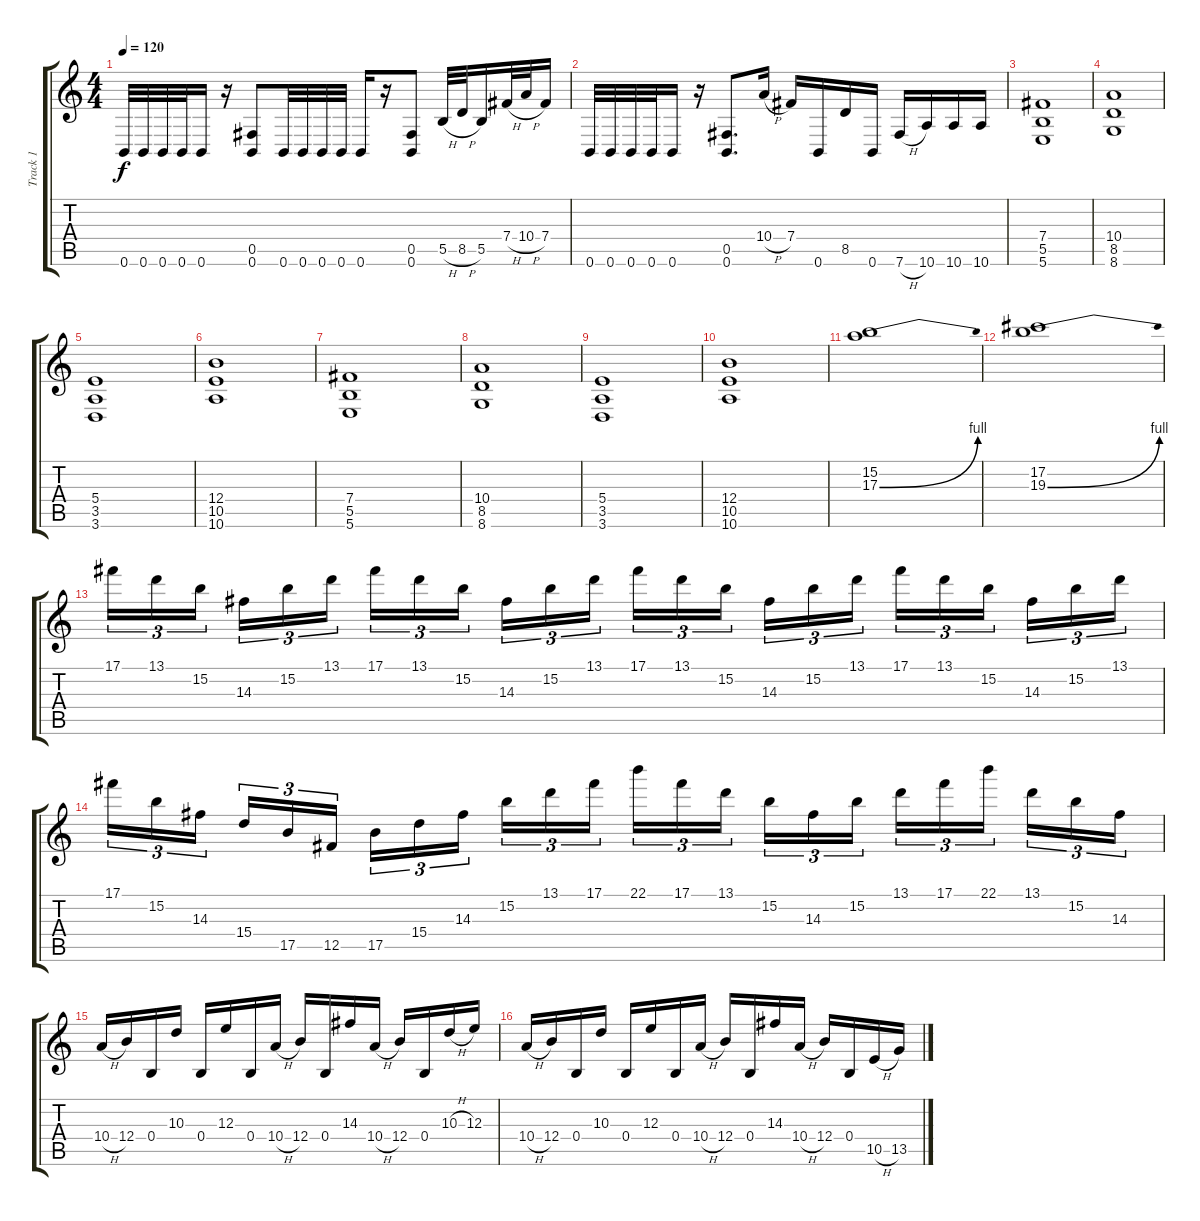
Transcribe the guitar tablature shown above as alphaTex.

\track ("Track 1" "Track 1") {instrument distortionguitar}
\staff {score tabs}
\tuning (Db4 Ab3 E3 B2 Gb2 B1) {hide}
\ts (4 4)
\tempo 120
\clef g2
\ks c
0.6.32{dy f} 0.6.32 0.6.32 0.6.32 0.6.16 r.16 (0.5 0.6).8 0.6.32 0.6.32 0.6.32 0.6.32 0.6.16 r.16 (0.5 0.6).8 5.5{h}.32 8.5{h}.32 5.5.16 7.4{h}.32 10.4{h}.32 7.4.16 |
0.6.32 0.6.32 0.6.32 0.6.32 0.6.16 r.16 (0.5 0.6).8{d} 10.4{h}.16 7.4.16 0.6.16 8.5.16 0.6.16 7.6{h}.16 10.6.16 10.6.16 10.6.16 |
(7.4 5.5 5.6).1 |
(10.4 8.5 8.6).1 |
(5.4 3.5 3.6).1 |
(12.4 10.5 10.6).1 |
(7.4 5.5 5.6).1 |
(10.4 8.5 8.6).1 |
(5.4 3.5 3.6).1 |
(12.4 10.5 10.6).1 |
(15.2 17.3{be (bend 0 0 60 4)}).1 |
(17.2 19.3{be (bend 0 0 60 4)}).1 |
17.1.16{tu (3 2)} 13.1.16{tu (3 2)} 15.2.16{tu (3 2)} 14.3.16{tu (3 2)} 15.2.16{tu (3 2)} 13.1.16{tu (3 2)} 17.1.16{tu (3 2)} 13.1.16{tu (3 2)} 15.2.16{tu (3 2)} 14.3.16{tu (3 2)} 15.2.16{tu (3 2)} 13.1.16{tu (3 2)} 17.1.16{tu (3 2)} 13.1.16{tu (3 2)} 15.2.16{tu (3 2)} 14.3.16{tu (3 2)} 15.2.16{tu (3 2)} 13.1.16{tu (3 2)} 17.1.16{tu (3 2)} 13.1.16{tu (3 2)} 15.2.16{tu (3 2)} 14.3.16{tu (3 2)} 15.2.16{tu (3 2)} 13.1.16{tu (3 2)} |
17.1.16{tu (3 2)} 15.2.16{tu (3 2)} 14.3.16{tu (3 2)} 15.4.16{tu (3 2)} 17.5.16{tu (3 2)} 12.5.16{tu (3 2)} 17.5.16{tu (3 2)} 15.4.16{tu (3 2)} 14.3.16{tu (3 2)} 15.2.16{tu (3 2)} 13.1.16{tu (3 2)} 17.1.16{tu (3 2)} 22.1.16{tu (3 2)} 17.1.16{tu (3 2)} 13.1.16{tu (3 2)} 15.2.16{tu (3 2)} 14.3.16{tu (3 2)} 15.2.16{tu (3 2)} 13.1.16{tu (3 2)} 17.1.16{tu (3 2)} 22.1.16{tu (3 2)} 13.1.16{tu (3 2)} 15.2.16{tu (3 2)} 14.3.16{tu (3 2)} |
10.4{h}.16 12.4.16 0.4.16 10.3.16 0.4.16 12.3.16 0.4.16 10.4{h}.16 12.4.16 0.4.16 14.3.16 10.4{h}.16 12.4.16 0.4.16 10.3{h}.16 12.3.16 |
10.4{h}.16 12.4.16 0.4.16 10.3.16 0.4.16 12.3.16 0.4.16 10.4{h}.16 12.4.16 0.4.16 14.3.16 10.4{h}.16 12.4.16 0.4.16 10.5{h}.16 13.5.16
